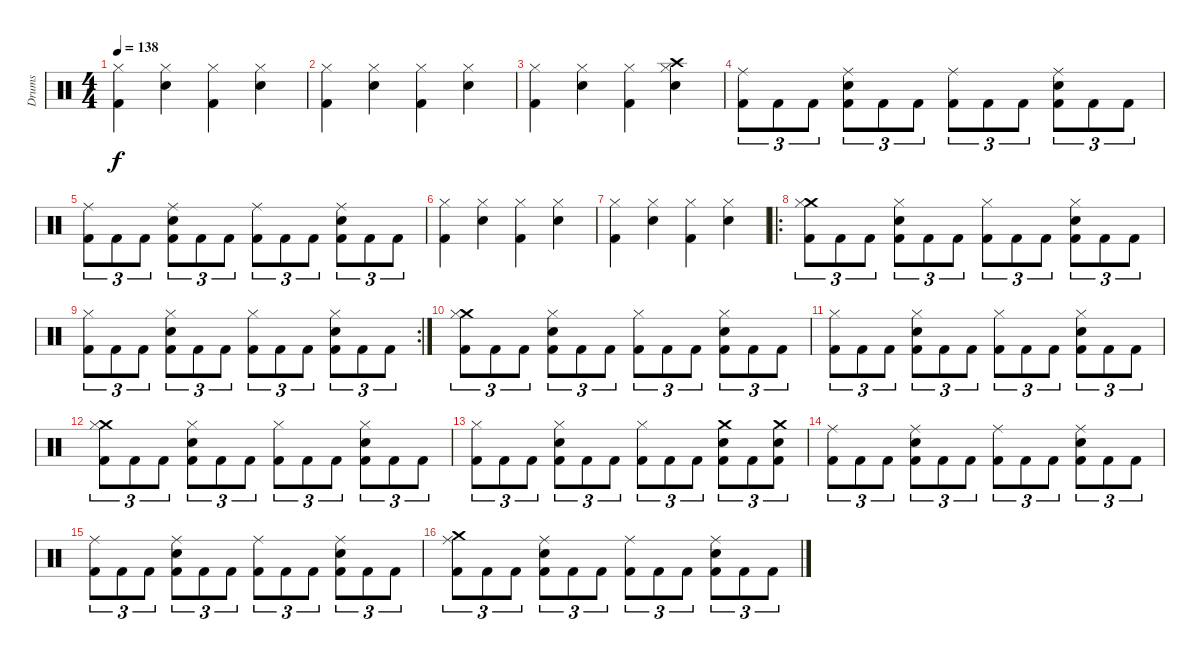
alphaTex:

\track ("Drums" "Drums") {instrument percussion}
\staff {score}
\articulation defaults
\ts (4 4)
\tempo 138
\clef neutral
\ks c
("Hi-Hat (closed)" "Kick (hit) 2").4{dy f} ("Hi-Hat (closed)" "Snare (hit) 2").4 ("Hi-Hat (closed)" "Kick (hit) 2").4 ("Hi-Hat (closed)" "Snare (hit) 2").4 |
("Hi-Hat (closed)" "Kick (hit) 2").4 ("Hi-Hat (closed)" "Snare (hit) 2").4 ("Hi-Hat (closed)" "Kick (hit) 2").4 ("Hi-Hat (closed)" "Snare (hit) 2").4 |
("Hi-Hat (closed)" "Kick (hit) 2").4 ("Hi-Hat (closed)" "Snare (hit) 2").4 ("Hi-Hat (closed)" "Kick (hit) 2").4 ("Hi-Hat (closed)" "Snare (hit) 2" "Crash high (hit)").4 |
("Kick (hit) 2" "Ride (middle)").8{tu (3 2)} "Kick (hit) 2".8{tu (3 2)} "Kick (hit) 2".8{tu (3 2)} ("Kick (hit) 2" "Ride (middle)" "Snare (hit) 2").8{tu (3 2)} "Kick (hit) 2".8{tu (3 2)} "Kick (hit) 2".8{tu (3 2)} ("Kick (hit) 2" "Ride (middle)").8{tu (3 2)} "Kick (hit) 2".8{tu (3 2)} "Kick (hit) 2".8{tu (3 2)} ("Kick (hit) 2" "Ride (middle)" "Snare (hit) 2").8{tu (3 2)} "Kick (hit) 2".8{tu (3 2)} "Kick (hit) 2".8{tu (3 2)} |
("Kick (hit) 2" "Ride (middle)").8{tu (3 2)} "Kick (hit) 2".8{tu (3 2)} "Kick (hit) 2".8{tu (3 2)} ("Kick (hit) 2" "Ride (middle)" "Snare (hit) 2").8{tu (3 2)} "Kick (hit) 2".8{tu (3 2)} "Kick (hit) 2".8{tu (3 2)} ("Kick (hit) 2" "Ride (middle)").8{tu (3 2)} "Kick (hit) 2".8{tu (3 2)} "Kick (hit) 2".8{tu (3 2)} ("Kick (hit) 2" "Ride (middle)" "Snare (hit) 2").8{tu (3 2)} "Kick (hit) 2".8{tu (3 2)} "Kick (hit) 2".8{tu (3 2)} |
("Hi-Hat (closed)" "Kick (hit) 2").4 ("Hi-Hat (closed)" "Snare (hit) 2").4 ("Hi-Hat (closed)" "Kick (hit) 2").4 ("Hi-Hat (closed)" "Snare (hit) 2").4 |
("Hi-Hat (closed)" "Kick (hit) 2").4 ("Hi-Hat (closed)" "Snare (hit) 2").4 ("Hi-Hat (closed)" "Kick (hit) 2").4 ("Hi-Hat (closed)" "Snare (hit) 2").4 |
\ro
("Crash medium (hit)" "Hi-Hat (closed)" "Kick (hit) 2").8{tu (3 2)} "Kick (hit) 2".8{tu (3 2)} "Kick (hit) 2".8{tu (3 2)} ("Hi-Hat (closed)" "Snare (hit) 2" "Kick (hit) 2").8{tu (3 2)} "Kick (hit) 2".8{tu (3 2)} "Kick (hit) 2".8{tu (3 2)} ("Hi-Hat (closed)" "Kick (hit) 2").8{tu (3 2)} "Kick (hit) 2".8{tu (3 2)} "Kick (hit) 2".8{tu (3 2)} ("Hi-Hat (closed)" "Snare (hit) 2" "Kick (hit) 2").8{tu (3 2)} "Kick (hit) 2".8{tu (3 2)} "Kick (hit) 2".8{tu (3 2)} |
\rc 2
("Hi-Hat (closed)" "Kick (hit) 2").8{tu (3 2)} "Kick (hit) 2".8{tu (3 2)} "Kick (hit) 2".8{tu (3 2)} ("Hi-Hat (closed)" "Snare (hit) 2" "Kick (hit) 2").8{tu (3 2)} "Kick (hit) 2".8{tu (3 2)} "Kick (hit) 2".8{tu (3 2)} ("Hi-Hat (closed)" "Kick (hit) 2").8{tu (3 2)} "Kick (hit) 2".8{tu (3 2)} "Kick (hit) 2".8{tu (3 2)} ("Hi-Hat (closed)" "Snare (hit) 2" "Kick (hit) 2").8{tu (3 2)} "Kick (hit) 2".8{tu (3 2)} "Kick (hit) 2".8{tu (3 2)} |
("Crash medium (hit)" "Hi-Hat (closed)" "Kick (hit) 2").8{tu (3 2)} "Kick (hit) 2".8{tu (3 2)} "Kick (hit) 2".8{tu (3 2)} ("Hi-Hat (closed)" "Snare (hit) 2" "Kick (hit) 2").8{tu (3 2)} "Kick (hit) 2".8{tu (3 2)} "Kick (hit) 2".8{tu (3 2)} ("Hi-Hat (closed)" "Kick (hit) 2").8{tu (3 2)} "Kick (hit) 2".8{tu (3 2)} "Kick (hit) 2".8{tu (3 2)} ("Hi-Hat (closed)" "Snare (hit) 2" "Kick (hit) 2").8{tu (3 2)} "Kick (hit) 2".8{tu (3 2)} "Kick (hit) 2".8{tu (3 2)} |
("Hi-Hat (closed)" "Kick (hit) 2").8{tu (3 2)} "Kick (hit) 2".8{tu (3 2)} "Kick (hit) 2".8{tu (3 2)} ("Hi-Hat (closed)" "Snare (hit) 2" "Kick (hit) 2").8{tu (3 2)} "Kick (hit) 2".8{tu (3 2)} "Kick (hit) 2".8{tu (3 2)} ("Hi-Hat (closed)" "Kick (hit) 2").8{tu (3 2)} "Kick (hit) 2".8{tu (3 2)} "Kick (hit) 2".8{tu (3 2)} ("Hi-Hat (closed)" "Snare (hit) 2" "Kick (hit) 2").8{tu (3 2)} "Kick (hit) 2".8{tu (3 2)} "Kick (hit) 2".8{tu (3 2)} |
("Crash medium (hit)" "Hi-Hat (closed)" "Kick (hit) 2").8{tu (3 2)} "Kick (hit) 2".8{tu (3 2)} "Kick (hit) 2".8{tu (3 2)} ("Hi-Hat (closed)" "Snare (hit) 2" "Kick (hit) 2").8{tu (3 2)} "Kick (hit) 2".8{tu (3 2)} "Kick (hit) 2".8{tu (3 2)} ("Hi-Hat (closed)" "Kick (hit) 2").8{tu (3 2)} "Kick (hit) 2".8{tu (3 2)} "Kick (hit) 2".8{tu (3 2)} ("Hi-Hat (closed)" "Snare (hit) 2" "Kick (hit) 2").8{tu (3 2)} "Kick (hit) 2".8{tu (3 2)} "Kick (hit) 2".8{tu (3 2)} |
("Hi-Hat (closed)" "Kick (hit) 2").8{tu (3 2)} "Kick (hit) 2".8{tu (3 2)} "Kick (hit) 2".8{tu (3 2)} ("Hi-Hat (closed)" "Snare (hit) 2" "Kick (hit) 2").8{tu (3 2)} "Kick (hit) 2".8{tu (3 2)} "Kick (hit) 2".8{tu (3 2)} ("Hi-Hat (closed)" "Kick (hit) 2").8{tu (3 2)} "Kick (hit) 2".8{tu (3 2)} "Kick (hit) 2".8{tu (3 2)} ("Crash medium (hit)" "Snare (hit) 2" "Kick (hit) 2").8{tu (3 2)} "Kick (hit) 2".8{tu (3 2)} ("Crash medium (hit)" "Snare (hit) 2" "Kick (hit) 2").8{tu (3 2)} |
("Ride (middle)" "Kick (hit) 2").8{tu (3 2)} "Kick (hit) 2".8{tu (3 2)} "Kick (hit) 2".8{tu (3 2)} ("Ride (middle)" "Snare (hit) 2" "Kick (hit) 2").8{tu (3 2)} "Kick (hit) 2".8{tu (3 2)} "Kick (hit) 2".8{tu (3 2)} ("Ride (middle)" "Kick (hit) 2").8{tu (3 2)} "Kick (hit) 2".8{tu (3 2)} "Kick (hit) 2".8{tu (3 2)} ("Ride (middle)" "Snare (hit) 2" "Kick (hit) 2").8{tu (3 2)} "Kick (hit) 2".8{tu (3 2)} "Kick (hit) 2".8{tu (3 2)} |
("Ride (middle)" "Kick (hit) 2").8{tu (3 2)} "Kick (hit) 2".8{tu (3 2)} "Kick (hit) 2".8{tu (3 2)} ("Ride (middle)" "Snare (hit) 2" "Kick (hit) 2").8{tu (3 2)} "Kick (hit) 2".8{tu (3 2)} "Kick (hit) 2".8{tu (3 2)} ("Ride (middle)" "Kick (hit) 2").8{tu (3 2)} "Kick (hit) 2".8{tu (3 2)} "Kick (hit) 2".8{tu (3 2)} ("Ride (middle)" "Snare (hit) 2" "Kick (hit) 2").8{tu (3 2)} "Kick (hit) 2".8{tu (3 2)} "Kick (hit) 2".8{tu (3 2)} |
("Crash medium (hit)" "Ride (middle)" "Kick (hit) 2").8{tu (3 2)} "Kick (hit) 2".8{tu (3 2)} "Kick (hit) 2".8{tu (3 2)} ("Ride (middle)" "Snare (hit) 2" "Kick (hit) 2").8{tu (3 2)} "Kick (hit) 2".8{tu (3 2)} "Kick (hit) 2".8{tu (3 2)} ("Ride (middle)" "Kick (hit) 2").8{tu (3 2)} "Kick (hit) 2".8{tu (3 2)} "Kick (hit) 2".8{tu (3 2)} ("Ride (middle)" "Snare (hit) 2" "Kick (hit) 2").8{tu (3 2)} "Kick (hit) 2".8{tu (3 2)} "Kick (hit) 2".8{tu (3 2)}
